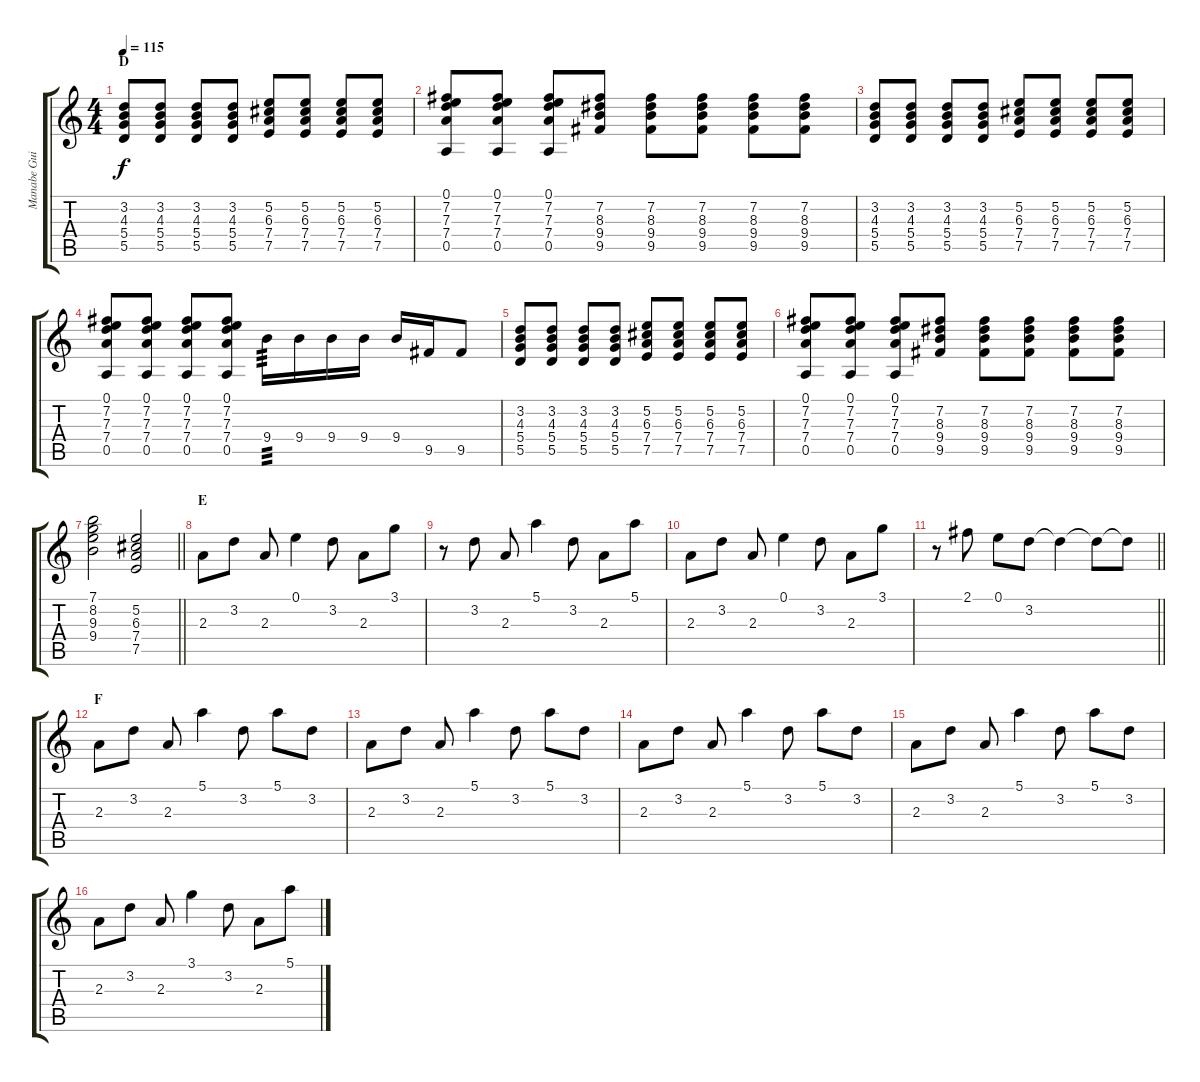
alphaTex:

\track ("Manabe Guitar" "Manabe Gui") {instrument overdrivenguitar}
\staff {score tabs}
\tuning (E4 B3 G3 D3 A2 E2) {hide}
\ts (4 4)
\section ("" "D")
\tempo 115
\clef g2
\ks c
(3.2 4.3 5.4 5.5).8{dy f} (3.2 4.3 5.4 5.5).8 (3.2 4.3 5.4 5.5).8 (3.2 4.3 5.4 5.5).8 (5.2 6.3 7.4 7.5).8 (5.2 6.3 7.4 7.5).8 (5.2 6.3 7.4 7.5).8 (5.2 6.3 7.4 7.5).8 |
(0.1 7.2 7.3 7.4 0.5).8 (0.1 7.2 7.3 7.4 0.5).8 (0.1 7.2 7.3 7.4 0.5).8 (7.2 8.3 9.4 9.5).8 (7.2 8.3 9.4 9.5).8 (7.2 8.3 9.4 9.5).8 (7.2 8.3 9.4 9.5).8 (7.2 8.3 9.4 9.5).8 |
(3.2 4.3 5.4 5.5).8 (3.2 4.3 5.4 5.5).8 (3.2 4.3 5.4 5.5).8 (3.2 4.3 5.4 5.5).8 (5.2 6.3 7.4 7.5).8 (5.2 6.3 7.4 7.5).8 (5.2 6.3 7.4 7.5).8 (5.2 6.3 7.4 7.5).8 |
(0.1 7.2 7.3 7.4 0.5).8 (0.1 7.2 7.3 7.4 0.5).8 (0.1 7.2 7.3 7.4 0.5).8 (0.1 7.2 7.3 7.4 0.5).8 9.4.16{tp 3} 9.4.16 9.4.16 9.4.16 9.4.16 9.5.16 9.5.8 |
(3.2 4.3 5.4 5.5).8 (3.2 4.3 5.4 5.5).8 (3.2 4.3 5.4 5.5).8 (3.2 4.3 5.4 5.5).8 (5.2 6.3 7.4 7.5).8 (5.2 6.3 7.4 7.5).8 (5.2 6.3 7.4 7.5).8 (5.2 6.3 7.4 7.5).8 |
(0.1 7.2 7.3 7.4 0.5).8 (0.1 7.2 7.3 7.4 0.5).8 (0.1 7.2 7.3 7.4 0.5).8 (7.2 8.3 9.4 9.5).8 (7.2 8.3 9.4 9.5).8 (7.2 8.3 9.4 9.5).8 (7.2 8.3 9.4 9.5).8 (7.2 8.3 9.4 9.5).8 |
\barLineRight lightlight
(7.1 8.2 9.3 9.4).2 (5.2 6.3 7.4 7.5).2 |
\section ("" "E")
2.3.8 3.2.8 2.3.8 0.1.4 3.2.8 2.3.8 3.1.8 |
r.8 3.2.8 2.3.8 5.1.4 3.2.8 2.3.8 5.1.8 |
2.3.8 3.2.8 2.3.8 0.1.4 3.2.8 2.3.8 3.1.8 |
\barLineRight lightlight
r.8 2.1.8 0.1.8 3.2.8 3.2{t}.4 3.2{t}.8 3.2{t}.8 |
\section ("" "F")
2.3.8 3.2.8 2.3.8 5.1.4 3.2.8 5.1.8 3.2.8 |
2.3.8 3.2.8 2.3.8 5.1.4 3.2.8 5.1.8 3.2.8 |
2.3.8 3.2.8 2.3.8 5.1.4 3.2.8 5.1.8 3.2.8 |
2.3.8 3.2.8 2.3.8 5.1.4 3.2.8 5.1.8 3.2.8 |
2.3.8 3.2.8 2.3.8 3.1.4 3.2.8 2.3.8 5.1.8
